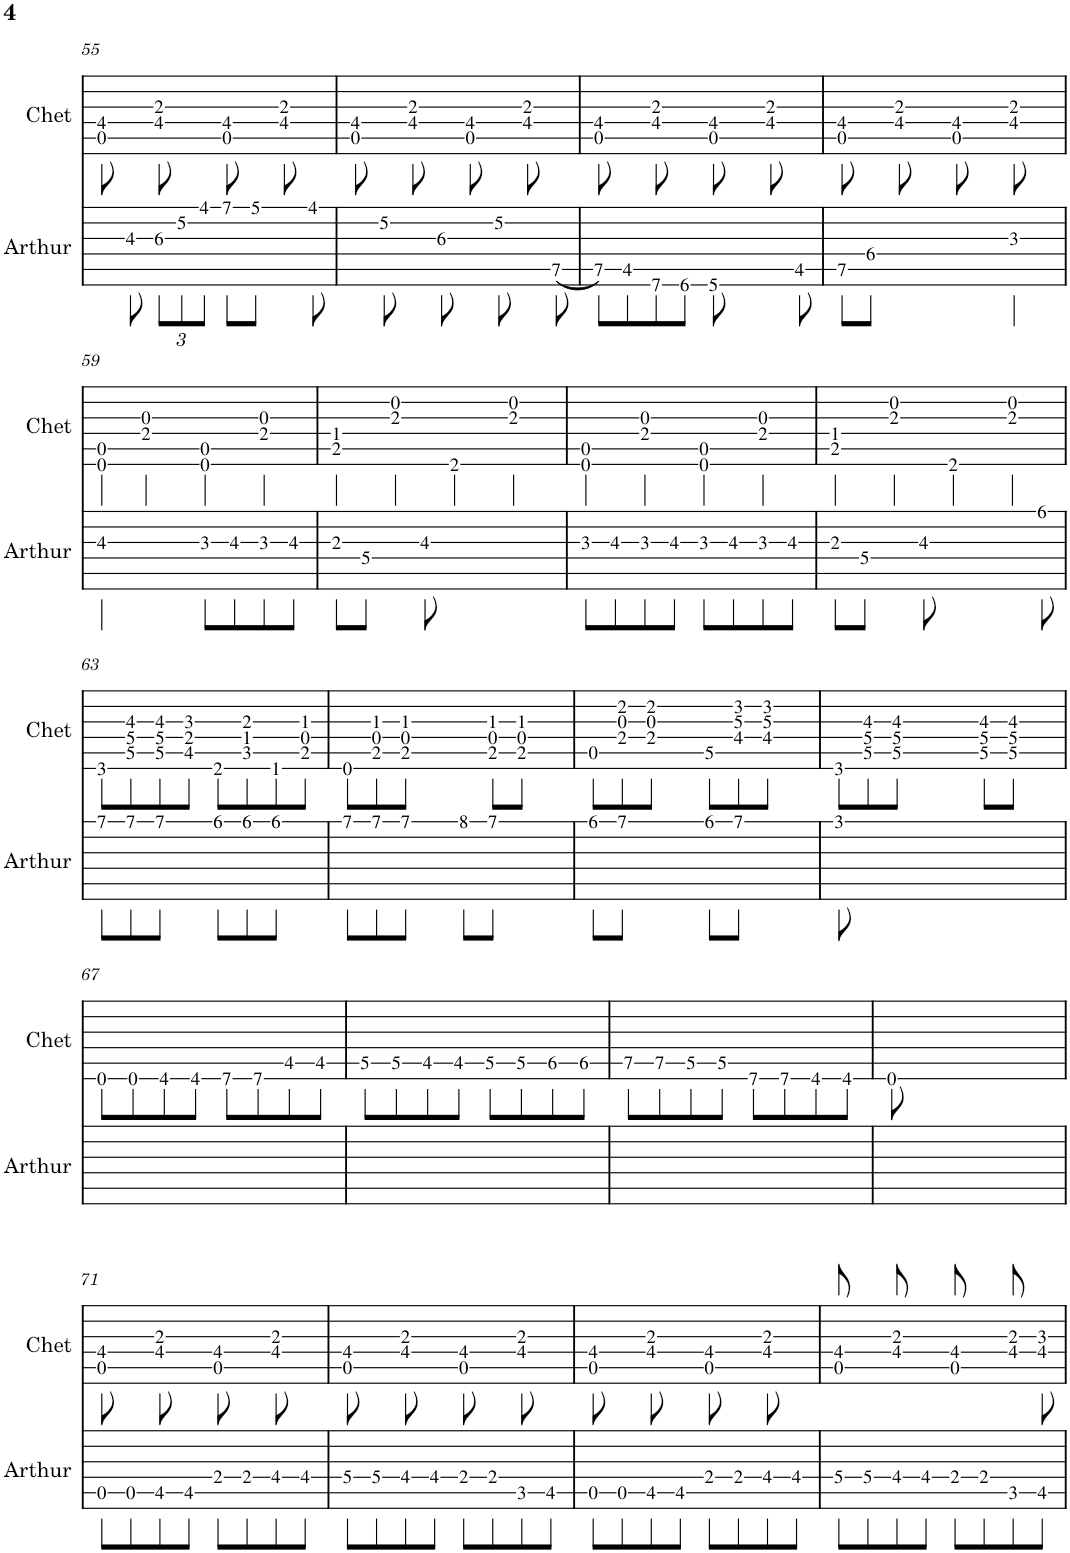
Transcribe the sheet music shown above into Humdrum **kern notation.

**kern	**kern
*part2	*part1
*staff2	*staff1
*I"Arthur	*I"Chet
*I'Arthur	*I'Chet
!!LO:PB:g=z
*	*
*k[]	*k[]
*M4/4	*M4/4
=55	=55
*^	*
1r	8r	8AA\ 8F#\
.	8B\	8r
*	*Xbrackettup	*
.	12c#\L	8F#\ 8A\
.	12e\	.
.	.	8r
.	12g#\J	.
.	8b\L	8AA\ 8F#\
.	8a\J	8r
.	8r	8F#\ 8A\
.	8g#\	8r
=56	=56	=56
8r	8r	8AA\ 8F#\
8r	8e\	8r
8r	8r	8F#\ 8A\
4r	8c#\	8r
.	8r	8AA\ 8F#\
8r	8e\	8r
4r	8r	8F#\ 8A\
.	(8E\	8r
=57	=57	=57
4r	8E\L)	8AA\ 8F#\
.	8C#\	8r
8r	8BB\	8F#\ 8A\
8r	8BB-\J	8r
2r	8AA\	8AA\ 8F#\
.	8r	8r
.	8r	8F#\ 8A\
.	8C#\	8r
=58	=58	=58
1r	8E\L	8AA\ 8F#\
.	8G#\J	8r
.	4r	8F#\ 8A\
.	.	8r
.	4r	8AA\ 8F#\
.	.	8r
.	4B-\	8F#\ 8A\
.	.	8r
!!LO:LB:g=z
=59	=59	=59
4r	4B\	4EE\ 4AA\
8r	8r	4E\ 4G\
8r	8ryy	.
2r	8B-\L	4EE\ 4AA\
.	8B\	.
.	8B-\	4E\ 4G\
.	8B\J	.
=60	=60	=60
1r	8A\L	4BB\ 4E-\
.	8G\J	.
.	8r	4A\ 4B\
.	8B\	.
.	8r	4FF#\
.	8r	.
.	8r	4A\ 4B\
.	8r	.
=61	=61	=61
8r	8B-\L	4EE\ 4AA\
2..r	8B\	.
.	8B-\	4E\ 4G\
.	8B\J	.
.	8B-\L	4EE\ 4AA\
.	8B\	.
.	8B-\	4E\ 4G\
.	8B\J	.
=62	=62	=62
1r	8A\L	4BB\ 4E-\
.	8G\J	.
.	8r	4A\ 4B\
.	8B\	.
.	8r	4FF#\
.	8r	.
.	8r	4A\ 4B\
.	8b-\	.
!!LO:LB:g=z
=63	=63	=63
1r	8b\L	8GG\L
.	8b\	8D\ 8G\ 8B\
.	8b\J	8D\ 8G\ 8B\
.	8r	8C#\ 8E\ 8B-\J
.	8b-\L	8FF#\L
.	8b-\	8C\ 8E-\ 8A\
.	8b-\J	8FF\
.	8r	8BB\ 8D\ 8G#\J
=64	=64	=64
1r	8b\L	8EE\L
.	8b\	8BB\ 8D\ 8G#\
.	8b\J	8BB\ 8D\ 8G#\J
.	8r	8r
.	8cc\L	8r
.	8b\J	8BB\ 8D\ 8G#\L
.	8r	8BB\ 8D\ 8G#\J
.	8r	8r
=65	=65	=65
8r	8b-\L	8AA\L
8r	8b\J	8E\ 8G\ 8c#\
4r	8r	8E\ 8G\ 8c#\J
.	8r	8r
8r	8b-\L	8D\L
8r	8b\J	8F#\ 8c\ 8d\
4r	8r	8F#\ 8c\ 8d\J
.	8r	8r
=66	=66	=66
1r	8g\	8GG\L
.	8r	8D\ 8G\ 8B\
.	4r	8D\ 8G\ 8B\J
.	.	8r
.	2r	8r
.	.	8D\ 8G\ 8B\L
.	.	8D\ 8G\ 8B\J
.	.	8r
*v	*v	*
!!LO:LB:g=z
=67	=67
*	*^
1r	1r	8EE\L
.	.	8EE\
.	.	8GG#\
.	.	8GG#\J
.	.	8BB\L
.	.	8BB\
.	.	8C#\
.	.	8C#\J
=68	=68	=68
1r	4r	8D\L
.	.	8D\
.	4r	8C#\
.	.	8C#\J
.	2r	8D\L
.	.	8D\
.	.	8E-\
.	.	8E-\J
=69	=69	=69
1r	4r	8E\L
.	.	8E\
.	2.r	8D\
.	.	8D\J
.	.	8BB\L
.	.	8BB\
.	.	8GG#\
.	.	8GG#\J
=70	=70	=70
1r	1r	8EE\
.	.	8r
.	.	4r
.	.	2r
*	*v	*v
!!LO:LB:g=z
=71	=71
*^	*
1r	8AA\L	8AA\ 8F#\
.	8AA\	8r
.	8C#\	8F#\ 8A\
.	8C#\J	8r
.	8E\L	8AA\ 8F#\
.	8E\	8r
.	8F#\	8F#\ 8A\
.	8F#\J	8r
=72	=72	=72
1r	8G\L	8AA\ 8F#\
.	8G\	8r
.	8F#\	8F#\ 8A\
.	8F#\J	8r
.	8E\L	8AA\ 8F#\
.	8E\	8r
.	8C\	8F#\ 8A\
.	8C#\J	8r
=73	=73	=73
1r	8AA\L	8AA\ 8F#\
.	8AA\	8r
.	8C#\	8F#\ 8A\
.	8C#\J	8r
.	8E\L	8AA\ 8F#\
.	8E\	8r
.	8F#\	8F#\ 8A\
.	8F#\J	8r
=74	=74	=74
*	*	*^
1r	8G\L	8AA/ 8F#/	8r
.	8G\	8r	8r
.	8F#\	8F#/ 8A/	8r
.	8F#\J	8r	8r
.	8E\L	8AA/ 8F#/	8r
.	8E\	8r	8r
.	8C\	8F#/ 8A/	8r
.	8C#\J	8r	8F#\ 8B-\
*v	*v	*	*
*	*v	*v
=	=
*-	*-
